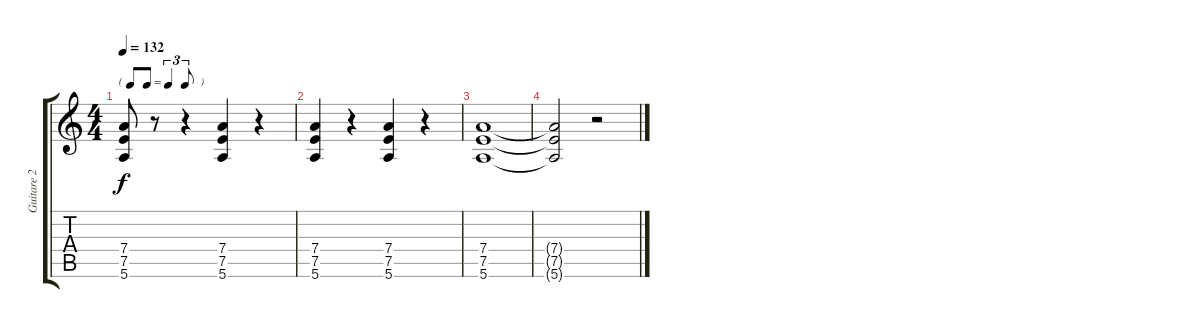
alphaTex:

\track ("Guitare 2" "Guitare 2") {instrument overdrivenguitar}
\staff {score tabs}
\tuning (E4 B3 G3 D3 A2 E2) {hide}
\ts (4 4)
\tf triplet8th
\tempo 132
\clef g2
\ks c
(7.4 7.5 5.6).8{dy f} r.8 r.4 (7.4 7.5 5.6).4 r.4 |
(7.4 7.5 5.6).4 r.4 (7.4 7.5 5.6).4 r.4 |
(7.4 7.5 5.6).1 |
(7.4{t} 7.5{t} 5.6{t}).2 r.2
